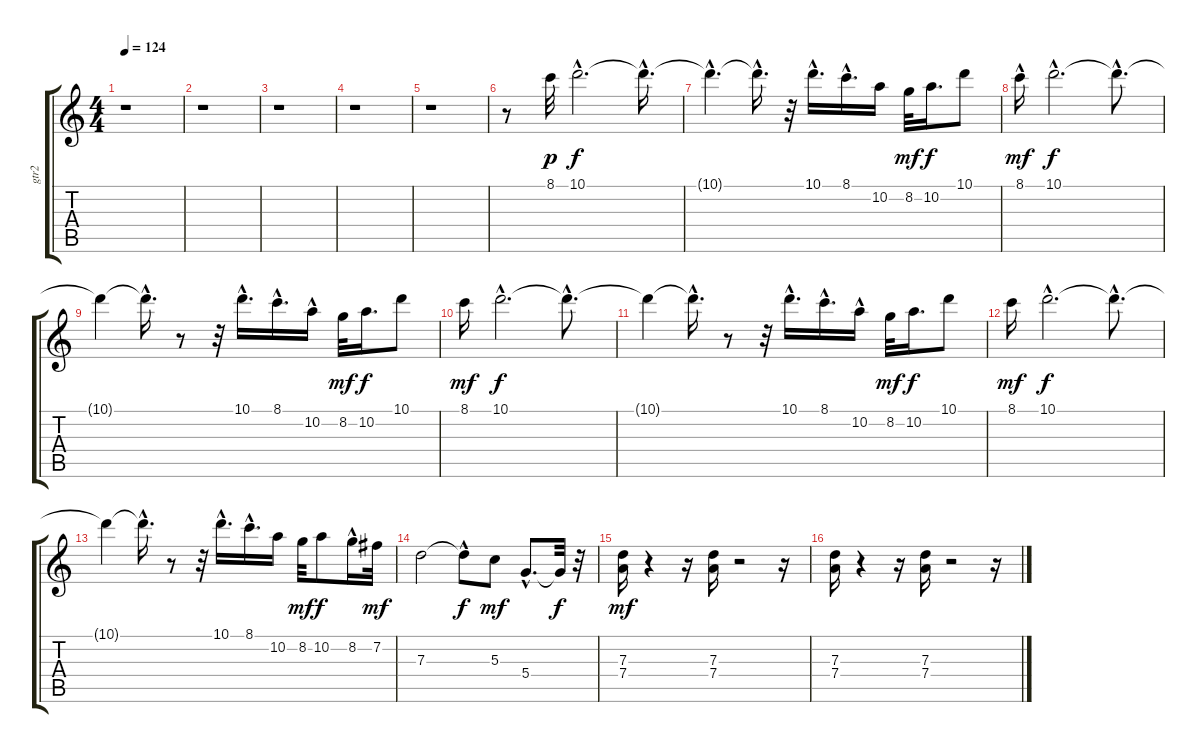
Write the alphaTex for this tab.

\track ("gtr2" "gtr2") {instrument distortionguitar}
\staff {score tabs}
\tuning (E4 B3 G3 D3 A2 E2) {hide}
\ts (4 4)
\tempo 124
\clef g2
\ks c
r.1{dy p instrument distortionguitar} |
r.1 |
r.1 |
r.1 |
r.1 |
r.8 8.1.32 10.1{hac}.2{d dy f} 10.1{hac t}.16{d} |
10.1{hac t}.4{d} 10.1{hac t}.16{d} r.32 10.1{hac}.16{d} 8.1{hac}.16{d} 10.2.16 8.2.32{dy mf} 10.2.16{d dy f} 10.1.8 |
8.1{hac}.16{dy mf} 10.1{hac}.2{d dy f} 10.1{hac t}.8{d} |
10.1{t}.4 10.1{hac t}.16{d} r.8 r.32 10.1{hac}.16{d} 8.1{hac}.16{d} 10.2{hac}.16 8.2.32{dy mf} 10.2.16{d dy f} 10.1.8 |
8.1.16{dy mf} 10.1{hac}.2{d dy f} 10.1{hac t}.8{d} |
10.1{t}.4 10.1{hac t}.16{d} r.8 r.32 10.1{hac}.16{d} 8.1{hac}.16{d} 10.2{hac}.16 8.2.32{dy mf} 10.2.16{d dy f} 10.1.8 |
8.1.16{dy mf} 10.1{hac}.2{d dy f} 10.1{hac t}.8{d} |
10.1{t}.4 10.1{hac t}.16{d} r.8 r.32 10.1{hac}.16{d} 8.1{hac}.16{d} 10.2.16 8.2.32{dy mf} 10.2.8{dy f} 8.2{hac}.16 7.2.32{dy mf} |
7.3.2 7.3{hac t}.8{dy f} 5.3.8{dy mf} 5.4{hac}.8{d} 5.4{t}.32{dy f} r.32 |
(7.3 7.4).16{dy mf} r.4 r.16 (7.3 7.4).16 r.2 r.16 |
(7.3 7.4).16 r.4 r.16 (7.3 7.4).16 r.2 r.16
